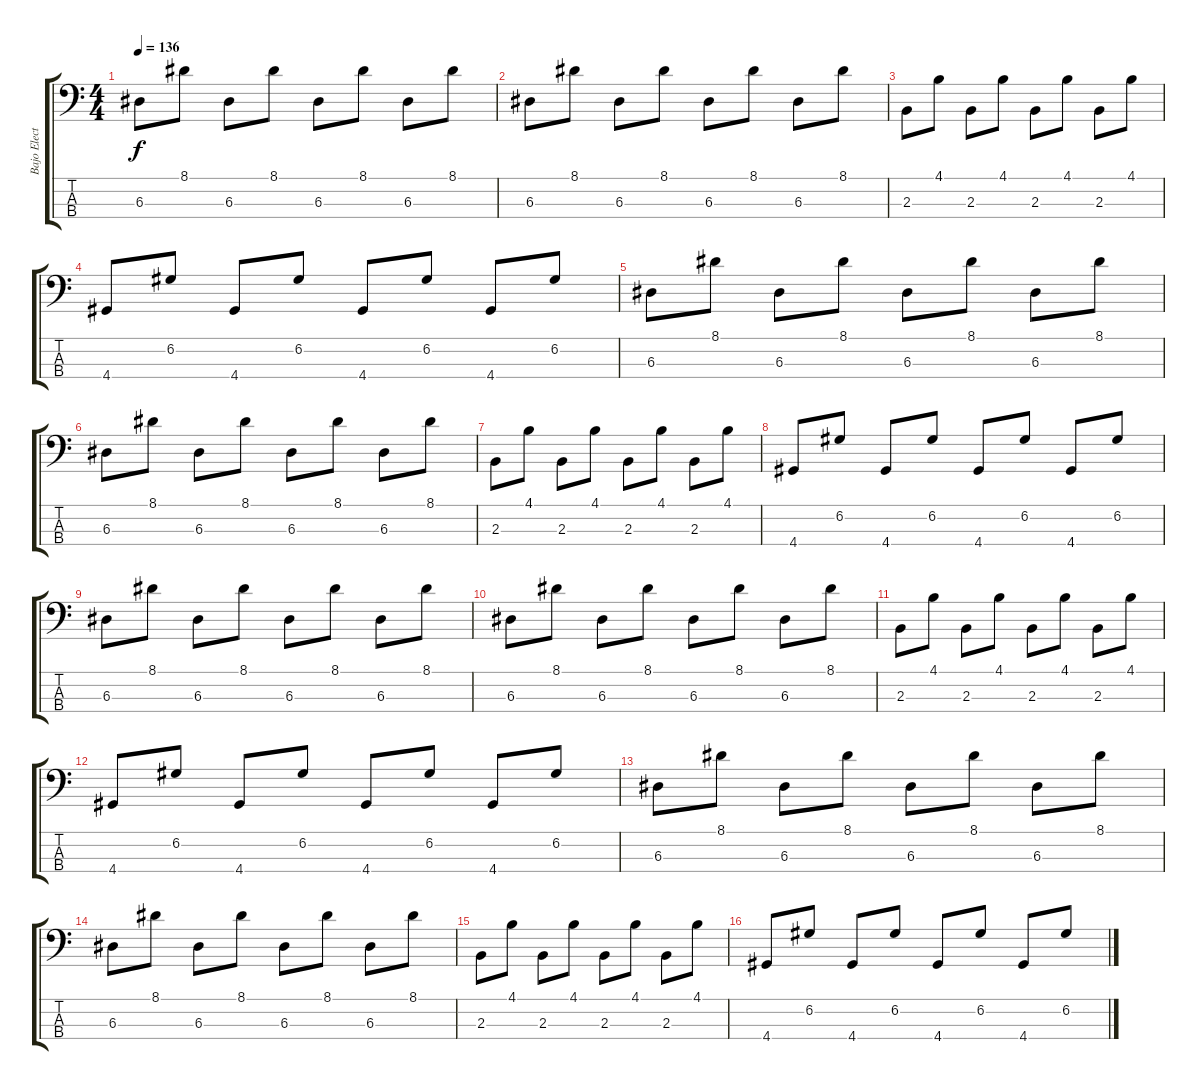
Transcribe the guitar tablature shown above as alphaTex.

\track ("Bajo Electrico" "Bajo Elect") {instrument electricbassfinger}
\staff {score tabs}
\tuning (G2 D2 A1 E1) {hide}
\ts (4 4)
\tempo 136
\clef f4
\ks c
6.3.8{dy f} 8.1.8 6.3.8 8.1.8 6.3.8 8.1.8 6.3.8 8.1.8 |
6.3.8 8.1.8 6.3.8 8.1.8 6.3.8 8.1.8 6.3.8 8.1.8 |
2.3.8 4.1.8 2.3.8 4.1.8 2.3.8 4.1.8 2.3.8 4.1.8 |
4.4.8 6.2.8 4.4.8 6.2.8 4.4.8 6.2.8 4.4.8 6.2.8 |
6.3.8 8.1.8 6.3.8 8.1.8 6.3.8 8.1.8 6.3.8 8.1.8 |
6.3.8 8.1.8 6.3.8 8.1.8 6.3.8 8.1.8 6.3.8 8.1.8 |
2.3.8 4.1.8 2.3.8 4.1.8 2.3.8 4.1.8 2.3.8 4.1.8 |
4.4.8 6.2.8 4.4.8 6.2.8 4.4.8 6.2.8 4.4.8 6.2.8 |
6.3.8 8.1.8 6.3.8 8.1.8 6.3.8 8.1.8 6.3.8 8.1.8 |
6.3.8 8.1.8 6.3.8 8.1.8 6.3.8 8.1.8 6.3.8 8.1.8 |
2.3.8 4.1.8 2.3.8 4.1.8 2.3.8 4.1.8 2.3.8 4.1.8 |
4.4.8 6.2.8 4.4.8 6.2.8 4.4.8 6.2.8 4.4.8 6.2.8 |
6.3.8 8.1.8 6.3.8 8.1.8 6.3.8 8.1.8 6.3.8 8.1.8 |
6.3.8 8.1.8 6.3.8 8.1.8 6.3.8 8.1.8 6.3.8 8.1.8 |
2.3.8 4.1.8 2.3.8 4.1.8 2.3.8 4.1.8 2.3.8 4.1.8 |
4.4.8 6.2.8 4.4.8 6.2.8 4.4.8 6.2.8 4.4.8 6.2.8
